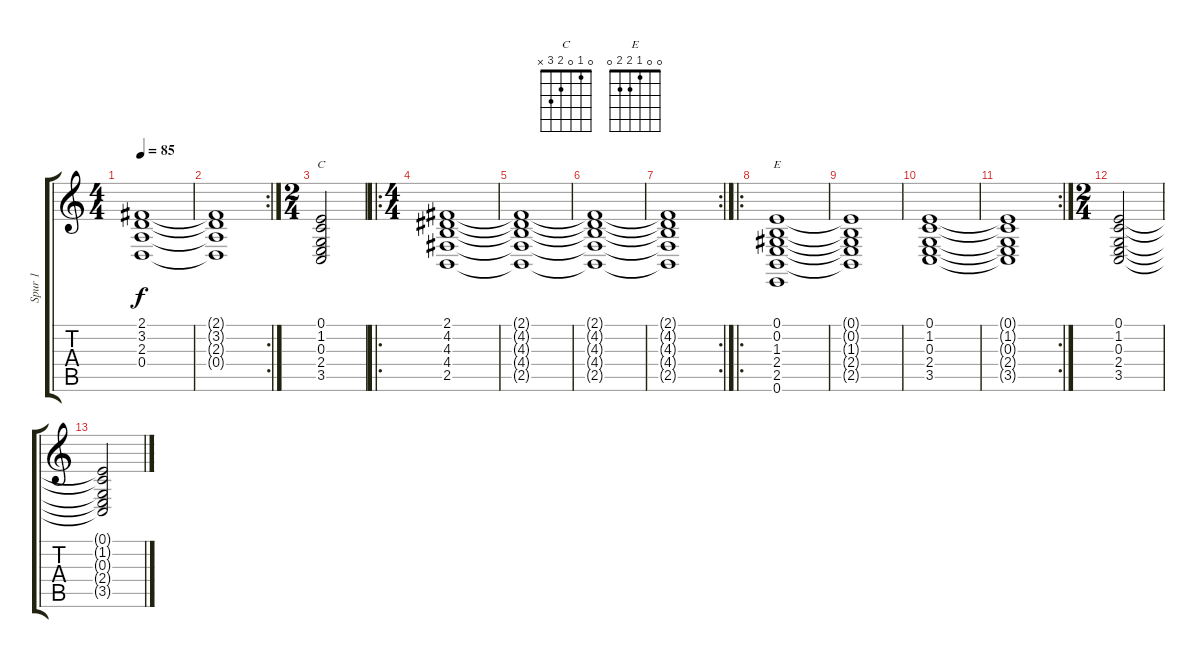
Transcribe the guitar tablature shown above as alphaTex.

\track ("Spur 1" "Spur 1") {instrument synthstrings1}
\staff {score tabs}
\tuning (E4 B3 G3 D3 A2 E2) {hide}
\chord ("C" 0 1 0 2 3 x)
\chord ("E" 0 0 1 2 2 0)
\ts (4 4)
\tempo 85
\clef g2
\ks c
(2.1{t} 3.2{t} 2.3{t} 0.4{t}).1{dy f} |
\rc 2
(2.1{t} 3.2{t} 2.3{t} 0.4{t}).1 |
\ts (2 4)
(0.1 1.2 0.3 2.4 3.5).2{ch "C"} |
\ro
\ts (4 4)
(2.1 4.2 4.3 4.4 2.5).1 |
(2.1{t} 4.2{t} 4.3{t} 4.4{t} 2.5{t}).1 |
(2.1{t} 4.2{t} 4.3{t} 4.4{t} 2.5{t}).1 |
\rc 2
(2.1{t} 4.2{t} 4.3{t} 4.4{t} 2.5{t}).1 |
\ro
(0.1 0.2 1.3 2.4 2.5 0.6).1{ch "E"} |
(0.1{t} 0.2{t} 1.3{t} 2.4{t} 2.5{t}).1 |
(0.1 1.2 0.3 2.4 3.5).1 |
\rc 2
(0.1{t} 1.2{t} 0.3{t} 2.4{t} 3.5{t}).1 |
\ts (2 4)
(0.1 1.2 0.3 2.4 3.5).2 |
(0.1{t} 1.2{t} 0.3{t} 2.4{t} 3.5{t}).2
